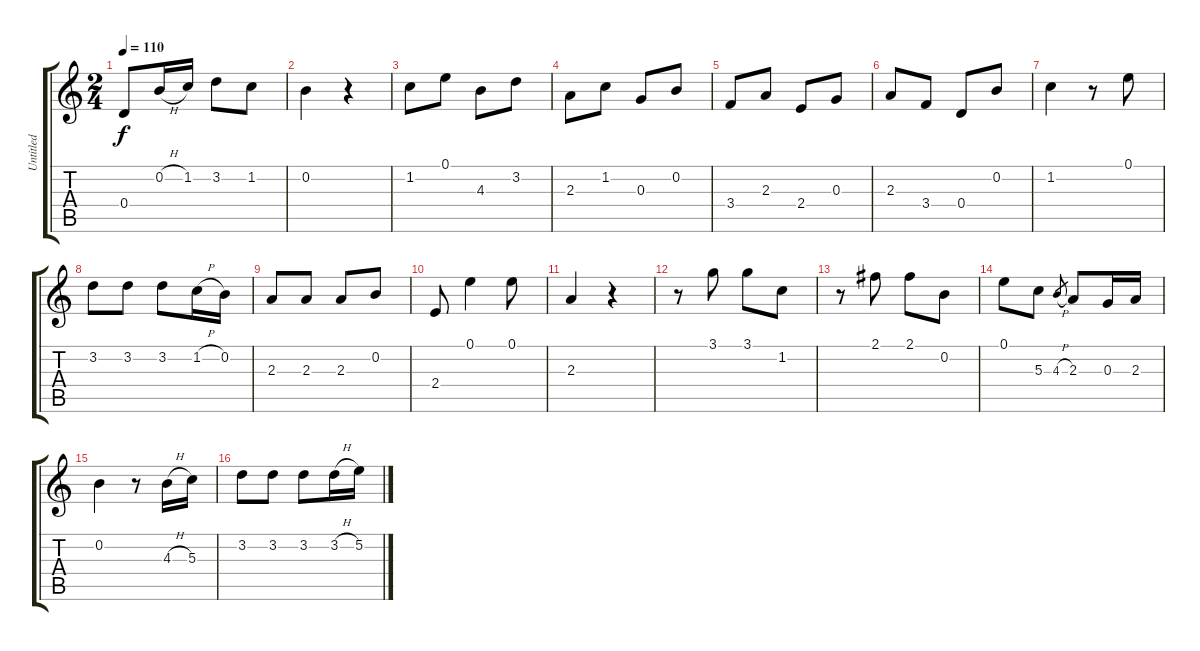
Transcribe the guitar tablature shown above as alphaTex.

\track ("Untitled" "Untitled") {instrument acousticguitarnylon}
\staff {score tabs}
\tuning (E4 B3 G3 D3 A2 E2) {hide}
\ts (2 4)
\tempo 110
\clef g2
\ks c
0.4.8{dy f} 0.2{h}.16 1.2.16 3.2.8 1.2.8 |
0.2.4 r.4 |
1.2.8 0.1.8 4.3.8 3.2.8 |
2.3.8 1.2.8 0.3.8 0.2.8 |
3.4.8 2.3.8 2.4.8 0.3.8 |
2.3.8 3.4.8 0.4.8 0.2.8 |
1.2.4 r.8 0.1.8 |
3.2.8 3.2.8 3.2.8 1.2{h}.16 0.2.16 |
2.3.8 2.3.8 2.3.8 0.2.8 |
2.4.8 0.1.4 0.1.8 |
2.3.4 r.4 |
r.8 3.1.8 3.1.8 1.2.8 |
r.8 2.1.8 2.1.8 0.2.8 |
0.1.8 5.3.8 4.3{h}.8{gr} 2.3.8 0.3.16 2.3.16 |
0.2.4 r.8 4.3{h}.16 5.3.16 |
3.2.8 3.2.8 3.2.8 3.2{h}.16 5.2.16
